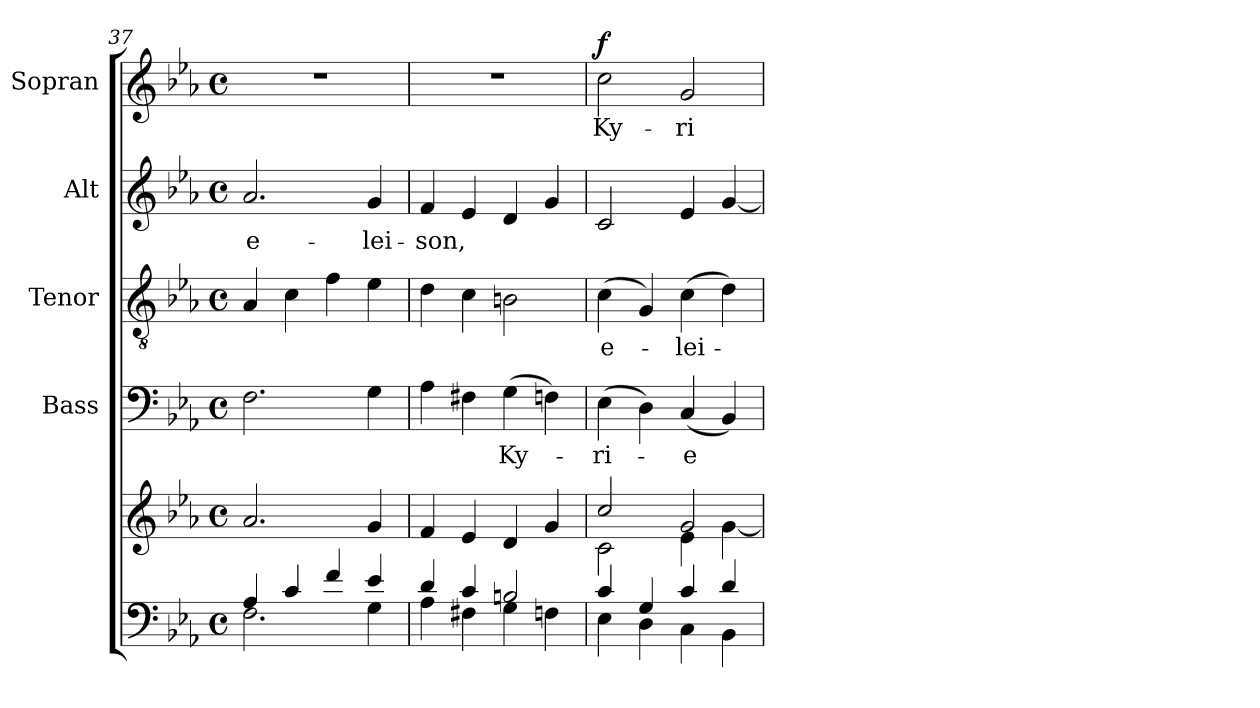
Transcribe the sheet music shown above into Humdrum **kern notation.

**kern	**kern	**kern	**text	**kern	**text	**kern	**text	**kern	**text	**dynam
*part5	*part5	*part4	*part4	*part3	*part3	*part2	*part2	*part1	*part1	*part1
*staff6	*staff5	*staff4	*staff4	*staff3	*staff3	*staff2	*staff2	*staff1	*staff1	*staff1
*	*	*I"Bass	*	*I"Tenor	*	*I"Alt	*	*I"Sopran	*	*
*	*	*I'B.	*	*I'T.	*	*I'A.	*	*I'S.	*	*
*clefF4	*clefG2	*clefF4	*	*clefGv2	*	*clefG2	*	*clefG2	*	*
*k[b-e-a-]	*k[b-e-a-]	*k[b-e-a-]	*	*k[b-e-a-]	*	*k[b-e-a-]	*	*k[b-e-a-]	*	*
*E-:	*E-:	*E-:	*	*E-:	*	*E-:	*	*E-:	*	*
*M4/4	*M4/4	*M4/4	*	*M4/4	*	*M4/4	*	*M4/4	*	*
*met(c)	*met(c)	*met(c)	*	*met(c)	*	*met(c)	*	*met(c)	*	*
=37	=37	=37	=37	=37	=37	=37	=37	=37	=37	=37
*^	*	*	*	*	*	*	*	*	*	*
!	!	!	!	!	!	!	!	!LO:LY:b	!	!	!
4A-/	2.F\	2.a-/	2.F\	.	4A-/	.	2.a-/	e-	1r	.	.
4c/	.	.	.	.	4c\	.	.	.	.	.	.
4f/	.	.	.	.	4f\	.	.	.	.	.	.
!	!	!	!	!	!	!	!	!LO:LY:b	!	!	!
4e-/	4G\	4g/	4G\	.	4e-\	.	4g/	-lei-	.	.	.
!!LO:LB:g=z
=38	=38	=38	=38	=38	=38	=38	=38	=38	=38	=38	=38
!	!	!	!	!	!	!	!	!LO:LY:b	!	!	!
4d/	4A-\	4f/	4A-\	.	4d\	.	4f/	-son,	1r	.	.
4c/	4F#X\	4e-/	4F#X\	.	4c\	.	4e-/	.	.	.	.
!	!	!	!	!LO:LY:b	!	!	!	!	!	!	!
2Bn/	4G\	4d/	(>4G\	Ky-	2Bn\	.	4d/	.	.	.	.
.	4Fn\	4g/	4Fn\)	.	.	.	4g/	.	.	.	.
=39	=39	=39	=39	=39	=39	=39	=39	=39	=39	=39	=39
*	*	*^	*	*	*	*	*	*	*	*	*
!	!	!	!	!	!LO:LY:b	!	!LO:LY:b	!	!	!	!LO:LY:b	!LO:DY:a
4c/	4E-\	2cc/	2c\	(>4E-\	-ri-	(>4c\	e-	2c/	.	2cc\	Ky-	f
4G/	4D\	.	.	4D\)	.	4G/)	.	.	.	.	.	.
!	!	!	!	!	!LO:LY:b	!	!LO:LY:b	!	!	!	!LO:LY:b	!
4c/	4C\	2g/	4e-\	(<4C/	-e	(>4c\	-lei-	4e-/	.	2g/	-ri-	.
4d/	4BB-\	.	[<4g\	4BB-/)	.	4d\)	.	[4g/	.	.	.	.
*v	*v	*	*	*	*	*	*	*	*	*	*	*
*	*v	*v	*	*	*	*	*	*	*	*	*
=	=	=	=	=	=	=	=	=	=	=
*-	*-	*-	*-	*-	*-	*-	*-	*-	*-	*-
